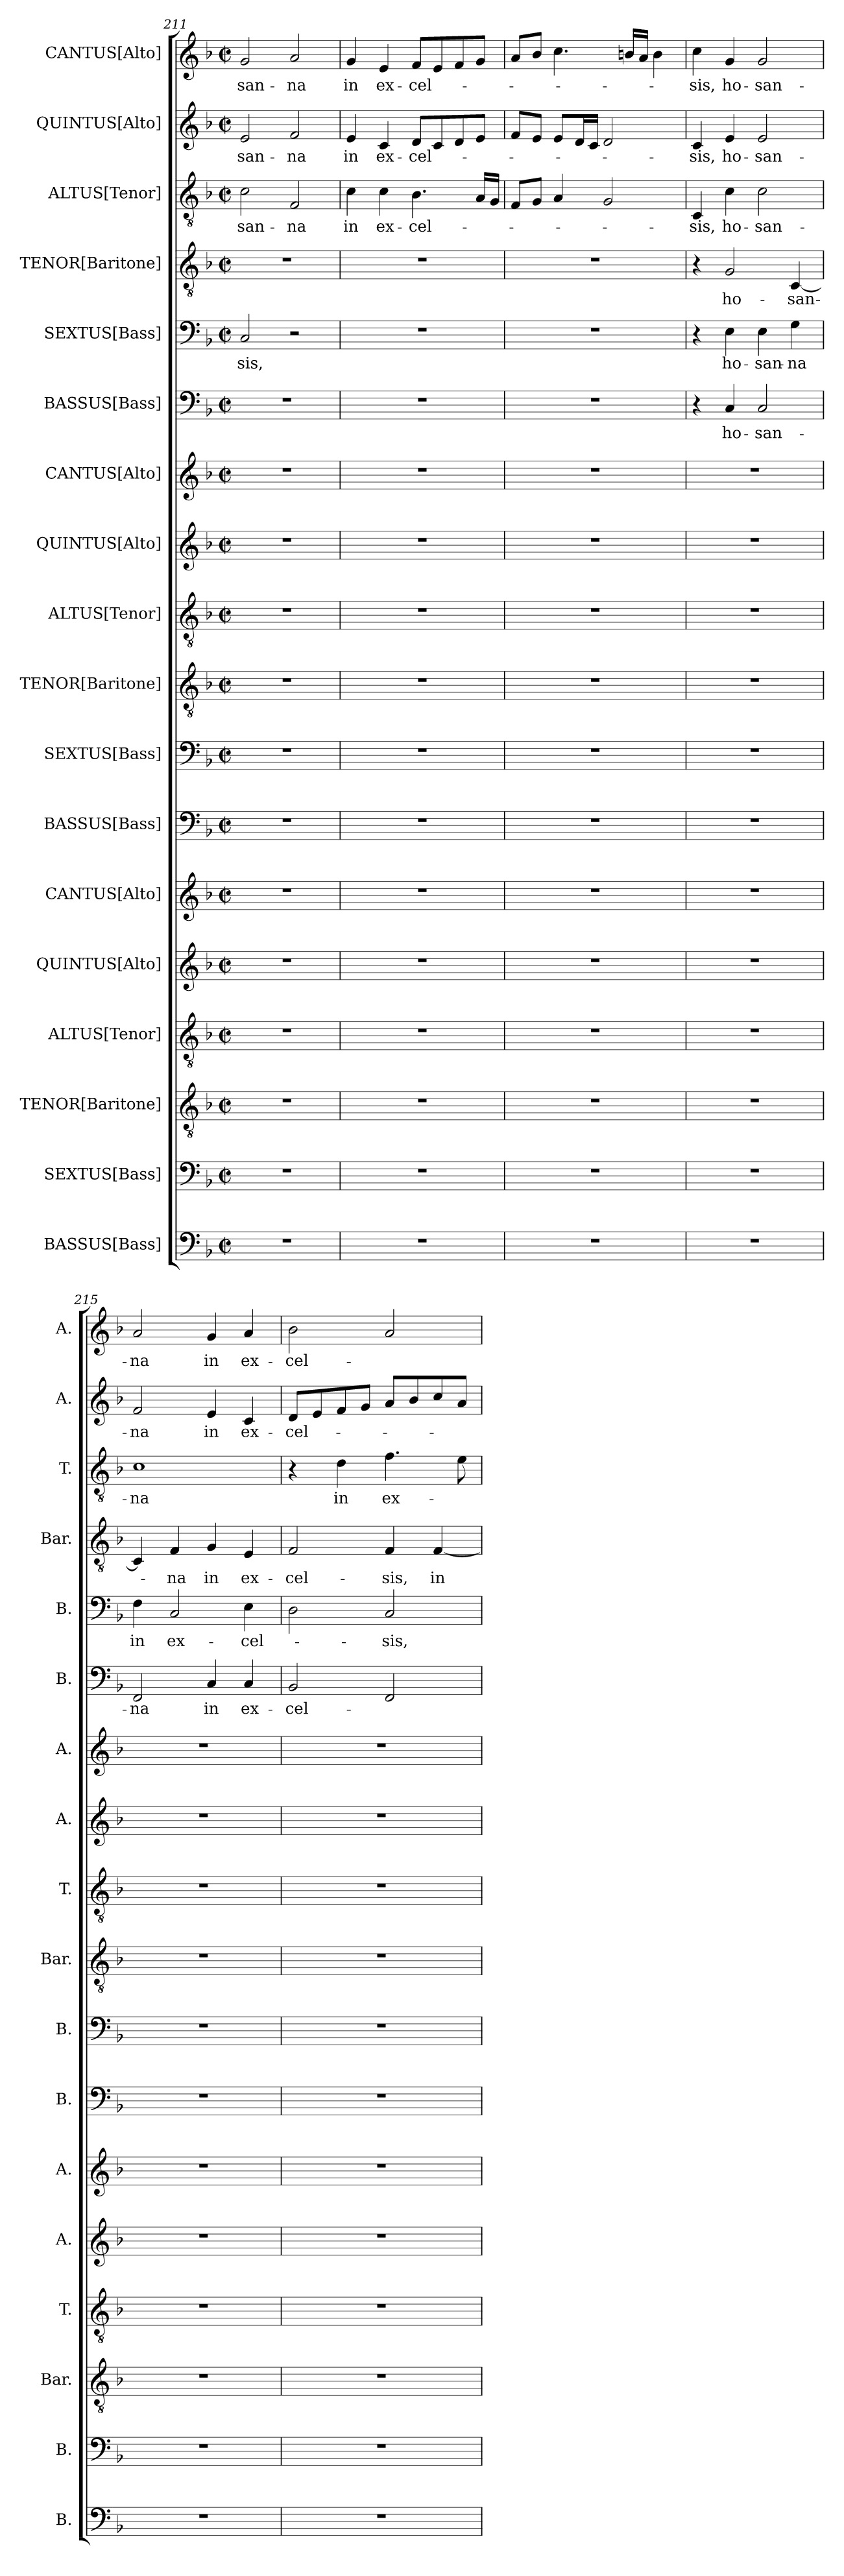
**kern	**kern	**kern	**kern	**kern	**kern	**kern	**kern	**kern	**kern	**kern	**kern	**kern	**text	**kern	**text	**kern	**text	**kern	**text	**kern	**text	**kern	**text
*part18	*part17	*part16	*part15	*part14	*part13	*part12	*part11	*part10	*part9	*part8	*part7	*part6	*part6	*part5	*part5	*part4	*part4	*part3	*part3	*part2	*part2	*part1	*part1
*staff18	*staff17	*staff16	*staff15	*staff14	*staff13	*staff12	*staff11	*staff10	*staff9	*staff8	*staff7	*staff6	*staff6	*staff5	*staff5	*staff4	*staff4	*staff3	*staff3	*staff2	*staff2	*staff1	*staff1
*I"BASSUS[Bass]	*I"SEXTUS[Bass]	*I"TENOR[Baritone]	*I"ALTUS[Tenor]	*I"QUINTUS[Alto]	*I"CANTUS[Alto]	*I"BASSUS[Bass]	*I"SEXTUS[Bass]	*I"TENOR[Baritone]	*I"ALTUS[Tenor]	*I"QUINTUS[Alto]	*I"CANTUS[Alto]	*I"BASSUS[Bass]	*	*I"SEXTUS[Bass]	*	*I"TENOR[Baritone]	*	*I"ALTUS[Tenor]	*	*I"QUINTUS[Alto]	*	*I"CANTUS[Alto]	*
*I'B.	*I'B.	*I'Bar.	*I'T.	*I'A.	*I'A.	*I'B.	*I'B.	*I'Bar.	*I'T.	*I'A.	*I'A.	*I'B.	*	*I'B.	*	*I'Bar.	*	*I'T.	*	*I'A.	*	*I'A.	*
*clefF4	*clefF4	*clefGv2	*clefGv2	*clefG2	*clefG2	*clefF4	*clefF4	*clefGv2	*clefGv2	*clefG2	*clefG2	*clefF4	*	*clefF4	*	*clefGv2	*	*clefGv2	*	*clefG2	*	*clefG2	*
*	*	*ITrd7c12	*ITrd7c12	*	*	*	*	*ITrd7c12	*ITrd7c12	*	*	*	*	*	*	*ITrd7c12	*	*ITrd7c12	*	*	*	*	*
*k[b-]	*k[b-]	*k[b-]	*k[b-]	*k[b-]	*k[b-]	*k[b-]	*k[b-]	*k[b-]	*k[b-]	*k[b-]	*k[b-]	*k[b-]	*	*k[b-]	*	*k[b-]	*	*k[b-]	*	*k[b-]	*	*k[b-]	*
*F:	*F:	*F:	*F:	*F:	*F:	*F:	*F:	*F:	*F:	*F:	*F:	*F:	*	*F:	*	*F:	*	*F:	*	*F:	*	*F:	*
*M2/2	*M2/2	*M2/2	*M2/2	*M2/2	*M2/2	*M2/2	*M2/2	*M2/2	*M2/2	*M2/2	*M2/2	*M2/2	*	*M2/2	*	*M2/2	*	*M2/2	*	*M2/2	*	*M2/2	*
*met(c|)	*met(c|)	*met(c|)	*met(c|)	*met(c|)	*met(c|)	*met(c|)	*met(c|)	*met(c|)	*met(c|)	*met(c|)	*met(c|)	*met(c|)	*	*met(c|)	*	*met(c|)	*	*met(c|)	*	*met(c|)	*	*met(c|)	*
=211	=211	=211	=211	=211	=211	=211	=211	=211	=211	=211	=211	=211	=211	=211	=211	=211	=211	=211	=211	=211	=211	=211	=211
!	!	!	!	!	!	!	!	!	!	!	!	!	!	!	!LO:LY:b	!	!	!	!LO:LY:b	!	!LO:LY:b	!	!LO:LY:b
1r	1r	1r	1r	1r	1r	1r	1r	1r	1r	1r	1r	1r	.	2C/	-sis,	1r	.	2C\	-san-	2e/	-san-	2g/	-san-
!	!	!	!	!	!	!	!	!	!	!	!	!	!	!	!	!	!	!	!LO:LY:b	!	!LO:LY:b	!	!LO:LY:b
.	.	.	.	.	.	.	.	.	.	.	.	.	.	2r	.	.	.	2FF/	-na	2f/	-na	2a/	-na
!!LO:LB:g=z
=212	=212	=212	=212	=212	=212	=212	=212	=212	=212	=212	=212	=212	=212	=212	=212	=212	=212	=212	=212	=212	=212	=212	=212
!	!	!	!	!	!	!	!	!	!	!	!	!	!	!	!	!	!	!	!LO:LY:b	!	!LO:LY:b	!	!LO:LY:b
1r	1r	1r	1r	1r	1r	1r	1r	1r	1r	1r	1r	1r	.	1r	.	1r	.	4C\	in	4e/	in	4g/	in
!	!	!	!	!	!	!	!	!	!	!	!	!	!	!	!	!	!	!	!LO:LY:b	!	!LO:LY:b	!	!LO:LY:b
.	.	.	.	.	.	.	.	.	.	.	.	.	.	.	.	.	.	4C\	ex-	4c/	ex-	4e/	ex-
!	!	!	!	!	!	!	!	!	!	!	!	!	!	!	!	!	!	!	!LO:LY:b	!	!LO:LY:b	!	!LO:LY:b
.	.	.	.	.	.	.	.	.	.	.	.	.	.	.	.	.	.	4.BB-\	-cel-	8d/L	-cel-	8f/L	-cel-
.	.	.	.	.	.	.	.	.	.	.	.	.	.	.	.	.	.	.	.	8c/	.	8e/	.
.	.	.	.	.	.	.	.	.	.	.	.	.	.	.	.	.	.	.	.	8d/	.	8f/	.
.	.	.	.	.	.	.	.	.	.	.	.	.	.	.	.	.	.	16AA/LL	.	8e/J	.	8g/J	.
.	.	.	.	.	.	.	.	.	.	.	.	.	.	.	.	.	.	16GG/JJ	.	.	.	.	.
=213	=213	=213	=213	=213	=213	=213	=213	=213	=213	=213	=213	=213	=213	=213	=213	=213	=213	=213	=213	=213	=213	=213	=213
1r	1r	1r	1r	1r	1r	1r	1r	1r	1r	1r	1r	1r	.	1r	.	1r	.	8FF/L	.	8f/L	.	8a/L	.
.	.	.	.	.	.	.	.	.	.	.	.	.	.	.	.	.	.	8GG/J	.	8e/J	.	8b-/J	.
.	.	.	.	.	.	.	.	.	.	.	.	.	.	.	.	.	.	4AA/	.	8e/L	.	4.cc\	.
.	.	.	.	.	.	.	.	.	.	.	.	.	.	.	.	.	.	.	.	16d/L	.	.	.
.	.	.	.	.	.	.	.	.	.	.	.	.	.	.	.	.	.	.	.	16c/JJ	.	.	.
.	.	.	.	.	.	.	.	.	.	.	.	.	.	.	.	.	.	2GG/	.	2d/	.	.	.
.	.	.	.	.	.	.	.	.	.	.	.	.	.	.	.	.	.	.	.	.	.	16bn/LL	.
.	.	.	.	.	.	.	.	.	.	.	.	.	.	.	.	.	.	.	.	.	.	16a/JJ	.
.	.	.	.	.	.	.	.	.	.	.	.	.	.	.	.	.	.	.	.	.	.	4b\	.
=214	=214	=214	=214	=214	=214	=214	=214	=214	=214	=214	=214	=214	=214	=214	=214	=214	=214	=214	=214	=214	=214	=214	=214
!	!	!	!	!	!	!	!	!	!	!	!	!	!	!	!	!	!	!	!LO:LY:b	!	!LO:LY:b	!	!LO:LY:b
1r	1r	1r	1r	1r	1r	1r	1r	1r	1r	1r	1r	4r	.	4r	.	4r	.	4CC/	-sis,	4c/	-sis,	4cc\	-sis,
!	!	!	!	!	!	!	!	!	!	!	!	!	!LO:LY:b	!	!LO:LY:b	!	!LO:LY:b	!	!LO:LY:b	!	!LO:LY:b	!	!LO:LY:b
.	.	.	.	.	.	.	.	.	.	.	.	4C/	ho-	4E\	ho-	2GG/	ho-	4C\	ho-	4e/	ho-	4g/	ho-
!	!	!	!	!	!	!	!	!	!	!	!	!	!LO:LY:b	!	!LO:LY:b	!	!	!	!LO:LY:b	!	!LO:LY:b	!	!LO:LY:b
.	.	.	.	.	.	.	.	.	.	.	.	2C/	-san-	4E\	-san-	.	.	2C\	-san-	2e/	-san-	2g/	-san-
!	!	!	!	!	!	!	!	!	!	!	!	!	!	!	!LO:LY:b	!	!LO:LY:b	!	!	!	!	!	!
.	.	.	.	.	.	.	.	.	.	.	.	.	.	4G\	-na	[<4CC/	-san-	.	.	.	.	.	.
=215	=215	=215	=215	=215	=215	=215	=215	=215	=215	=215	=215	=215	=215	=215	=215	=215	=215	=215	=215	=215	=215	=215	=215
!	!	!	!	!	!	!	!	!	!	!	!	!	!LO:LY:b	!	!LO:LY:b	!	!	!	!LO:LY:b	!	!LO:LY:b	!	!LO:LY:b
1r	1r	1r	1r	1r	1r	1r	1r	1r	1r	1r	1r	2FF/	-na	4F\	in	4CC/]	.	1C	-na	2f/	-na	2a/	-na
!	!	!	!	!	!	!	!	!	!	!	!	!	!	!	!LO:LY:b	!	!LO:LY:b	!	!	!	!	!	!
.	.	.	.	.	.	.	.	.	.	.	.	.	.	2C/	ex-	4FF/	-na	.	.	.	.	.	.
!	!	!	!	!	!	!	!	!	!	!	!	!	!LO:LY:b	!	!	!	!LO:LY:b	!	!	!	!LO:LY:b	!	!LO:LY:b
.	.	.	.	.	.	.	.	.	.	.	.	4C/	in	.	.	4GG/	in	.	.	4e/	in	4g/	in
!	!	!	!	!	!	!	!	!	!	!	!	!	!LO:LY:b	!	!LO:LY:b	!	!LO:LY:b	!	!	!	!LO:LY:b	!	!LO:LY:b
.	.	.	.	.	.	.	.	.	.	.	.	4C/	ex-	4E\	-cel-	4EE/	ex-	.	.	4c/	ex-	4a/	ex-
=216	=216	=216	=216	=216	=216	=216	=216	=216	=216	=216	=216	=216	=216	=216	=216	=216	=216	=216	=216	=216	=216	=216	=216
!	!	!	!	!	!	!	!	!	!	!	!	!	!LO:LY:b	!	!	!	!LO:LY:b	!	!	!	!LO:LY:b	!	!LO:LY:b
1r	1r	1r	1r	1r	1r	1r	1r	1r	1r	1r	1r	2BB-/	-cel-	2D\	.	2FF/	-cel-	4r	.	8d/L	-cel-	2b-\	-cel-
.	.	.	.	.	.	.	.	.	.	.	.	.	.	.	.	.	.	.	.	8e/	.	.	.
!	!	!	!	!	!	!	!	!	!	!	!	!	!	!	!	!	!	!	!LO:LY:b	!	!	!	!
.	.	.	.	.	.	.	.	.	.	.	.	.	.	.	.	.	.	4D\	in	8f/	.	.	.
.	.	.	.	.	.	.	.	.	.	.	.	.	.	.	.	.	.	.	.	8g/J	.	.	.
!	!	!	!	!	!	!	!	!	!	!	!	!	!	!	!LO:LY:b	!	!LO:LY:b	!	!LO:LY:b	!	!	!	!
.	.	.	.	.	.	.	.	.	.	.	.	2FF/	.	2C/	-sis,	4FF/	-sis,	4.F\	ex-	8a/L	.	2a/	.
.	.	.	.	.	.	.	.	.	.	.	.	.	.	.	.	.	.	.	.	8b-/	.	.	.
!	!	!	!	!	!	!	!	!	!	!	!	!	!	!	!	!	!LO:LY:b	!	!	!	!	!	!
.	.	.	.	.	.	.	.	.	.	.	.	.	.	.	.	[<4FF/	in	.	.	8cc/	.	.	.
.	.	.	.	.	.	.	.	.	.	.	.	.	.	.	.	.	.	8E\	.	8a/J	.	.	.
=	=	=	=	=	=	=	=	=	=	=	=	=	=	=	=	=	=	=	=	=	=	=	=
*-	*-	*-	*-	*-	*-	*-	*-	*-	*-	*-	*-	*-	*-	*-	*-	*-	*-	*-	*-	*-	*-	*-	*-
